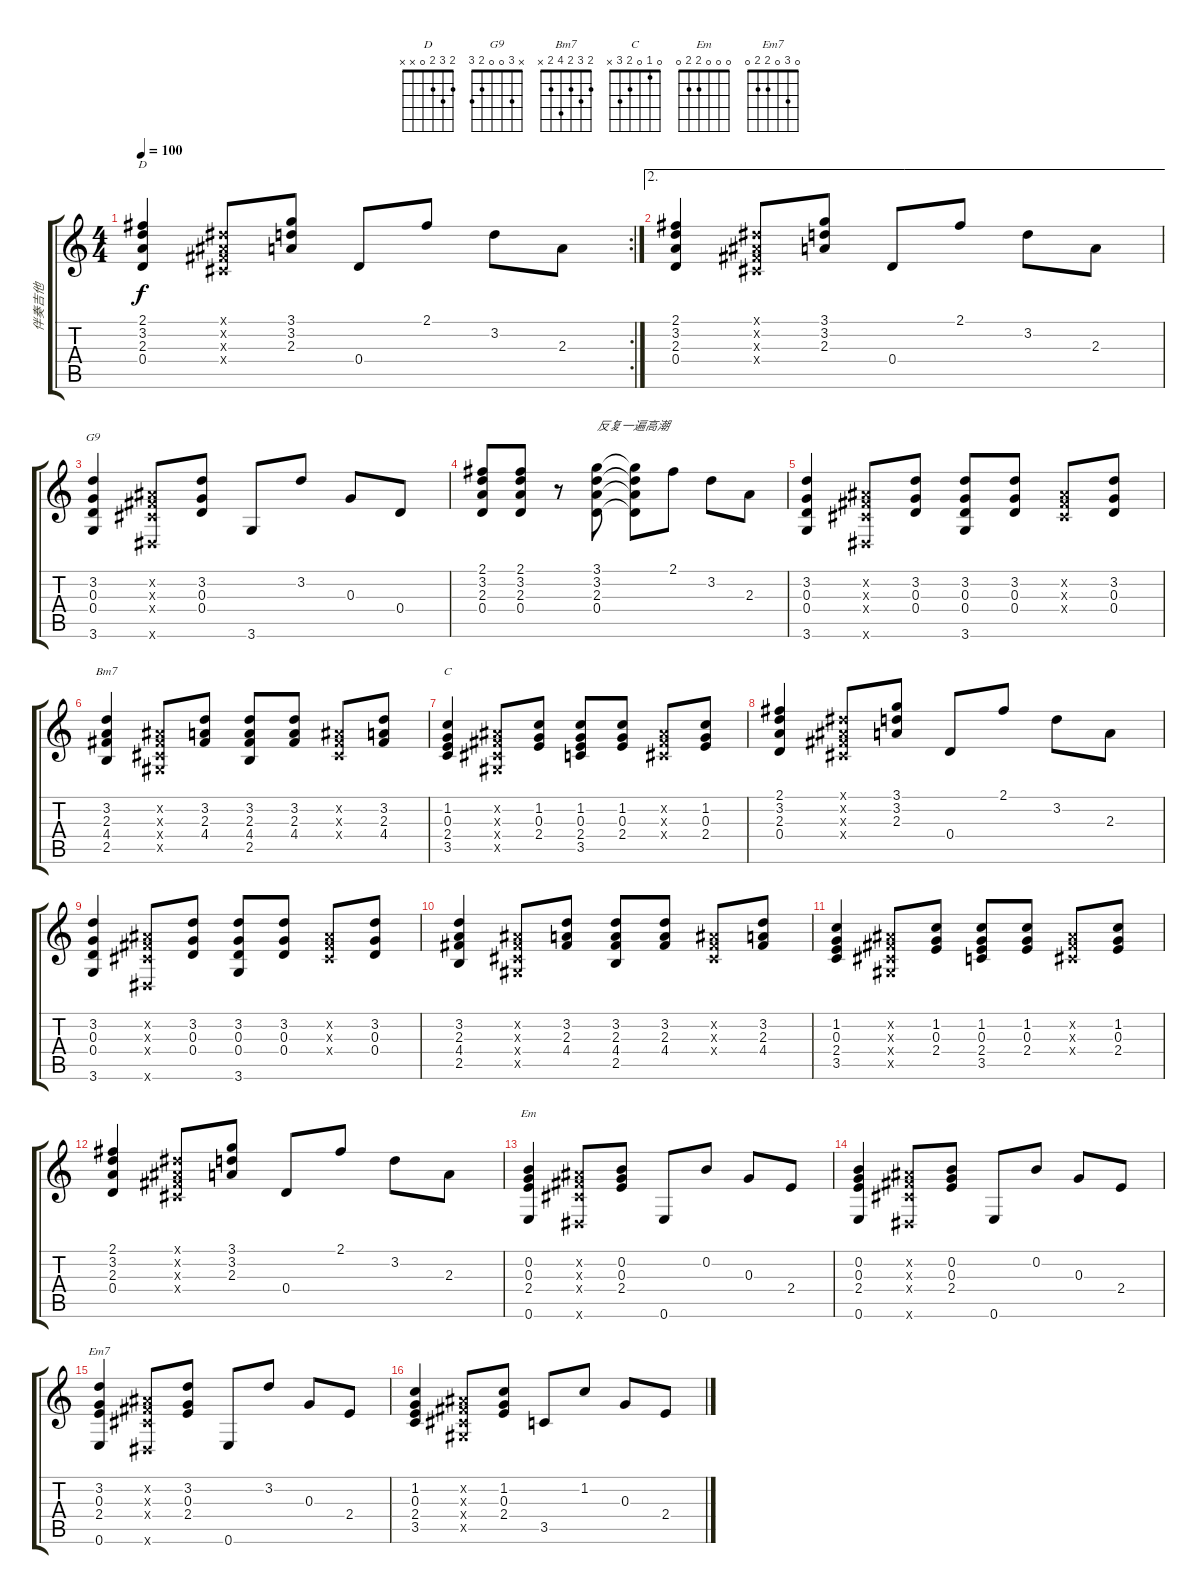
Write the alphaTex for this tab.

\track ("伴奏吉他" "伴奏吉他") {instrument acousticguitarnylon}
\staff {score tabs}
\tuning (E4 B3 G3 D3 A2 E2) {hide}
\chord ("D" 2 3 2 0 x x)
\chord ("G9" x 3 0 0 2 3)
\chord ("Bm7" 2 3 2 4 2 x)
\chord ("C" 0 1 0 2 3 x)
\chord ("Em" 0 0 0 2 2 0)
\chord ("Em7" 0 3 0 2 2 0)
\rc 2
\ts (4 4)
\tempo 100
\clef g2
\ks c
(2.1 3.2 2.3 0.4).4{ch "D" dy f} (-1.1{x} -1.2{x} -1.3{x} -1.4{x}).8 (3.1 3.2 2.3).8 0.4.8 2.1.8 3.2.8 2.3.8 |
\ae 2
(2.1 3.2 2.3 0.4).4 (-1.1{x} -1.2{x} -1.3{x} -1.4{x}).8 (3.1 3.2 2.3).8 0.4.8 2.1.8 3.2.8 2.3.8 |
(3.2 0.3 0.4 3.6).4{ch "G9"} (-1.2{x} -1.3{x} -1.4{x} -1.6{x}).8 (3.2 0.3 0.4).8 3.6.8 3.2.8 0.3.8 0.4.8 |
(2.1 3.2 2.3 0.4).8 (2.1 3.2 2.3 0.4).8 r.8 (3.1 3.2 2.3 0.4).8{txt "反复一遍高潮"} (3.1{t} 3.2{t} 2.3{t} 0.4{t}).8 2.1.8 3.2.8 2.3.8 |
(3.2 0.3 0.4 3.6).4 (-1.2{x} -1.3{x} -1.4{x} -1.6{x}).8 (3.2 0.3 0.4).8 (3.2 0.3 0.4 3.6).8 (3.2 0.3 0.4).8 (-1.2{x} -1.3{x} -1.4{x}).8 (3.2 0.3 0.4).8 |
(3.2 2.3 4.4 2.5).4{ch "Bm7"} (-1.2{x} -1.3{x} -1.4{x} -1.5{x}).8 (3.2 2.3 4.4).8 (3.2 2.3 4.4 2.5).8 (3.2 2.3 4.4).8 (-1.2{x} -1.3{x} -1.4{x}).8 (3.2 2.3 4.4).8 |
(1.2 0.3 2.4 3.5).4{ch "C"} (-1.2{x} -1.3{x} -1.4{x} -1.5{x}).8 (1.2 0.3 2.4).8 (1.2 0.3 2.4 3.5).8 (1.2 0.3 2.4).8 (-1.2{x} -1.3{x} -1.4{x}).8 (1.2 0.3 2.4).8 |
(2.1 3.2 2.3 0.4).4 (-1.1{x} -1.2{x} -1.3{x} -1.4{x}).8 (3.1 3.2 2.3).8 0.4.8 2.1.8 3.2.8 2.3.8 |
(3.2 0.3 0.4 3.6).4 (-1.2{x} -1.3{x} -1.4{x} -1.6{x}).8 (3.2 0.3 0.4).8 (3.2 0.3 0.4 3.6).8 (3.2 0.3 0.4).8 (-1.2{x} -1.3{x} -1.4{x}).8 (3.2 0.3 0.4).8 |
(3.2 2.3 4.4 2.5).4 (-1.2{x} -1.3{x} -1.4{x} -1.5{x}).8 (3.2 2.3 4.4).8 (3.2 2.3 4.4 2.5).8 (3.2 2.3 4.4).8 (-1.2{x} -1.3{x} -1.4{x}).8 (3.2 2.3 4.4).8 |
(1.2 0.3 2.4 3.5).4 (-1.2{x} -1.3{x} -1.4{x} -1.5{x}).8 (1.2 0.3 2.4).8 (1.2 0.3 2.4 3.5).8 (1.2 0.3 2.4).8 (-1.2{x} -1.3{x} -1.4{x}).8 (1.2 0.3 2.4).8 |
(2.1 3.2 2.3 0.4).4 (-1.1{x} -1.2{x} -1.3{x} -1.4{x}).8 (3.1 3.2 2.3).8 0.4.8 2.1.8 3.2.8 2.3.8 |
(0.2 0.3 2.4 0.6).4{ch "Em"} (-1.2{x} -1.3{x} -1.4{x} -1.6{x}).8 (0.2 0.3 2.4).8 0.6.8 0.2.8 0.3.8 2.4.8 |
(0.2 0.3 2.4 0.6).4 (-1.2{x} -1.3{x} -1.4{x} -1.6{x}).8 (0.2 0.3 2.4).8 0.6.8 0.2.8 0.3.8 2.4.8 |
(3.2 0.3 2.4 0.6).4{ch "Em7"} (-1.2{x} -1.3{x} -1.4{x} -1.6{x}).8 (3.2 0.3 2.4).8 0.6.8 3.2.8 0.3.8 2.4.8 |
(1.2 0.3 2.4 3.5).4 (-1.2{x} -1.3{x} -1.4{x} -1.5{x}).8 (1.2 0.3 2.4).8 3.5.8 1.2.8 0.3.8 2.4.8
